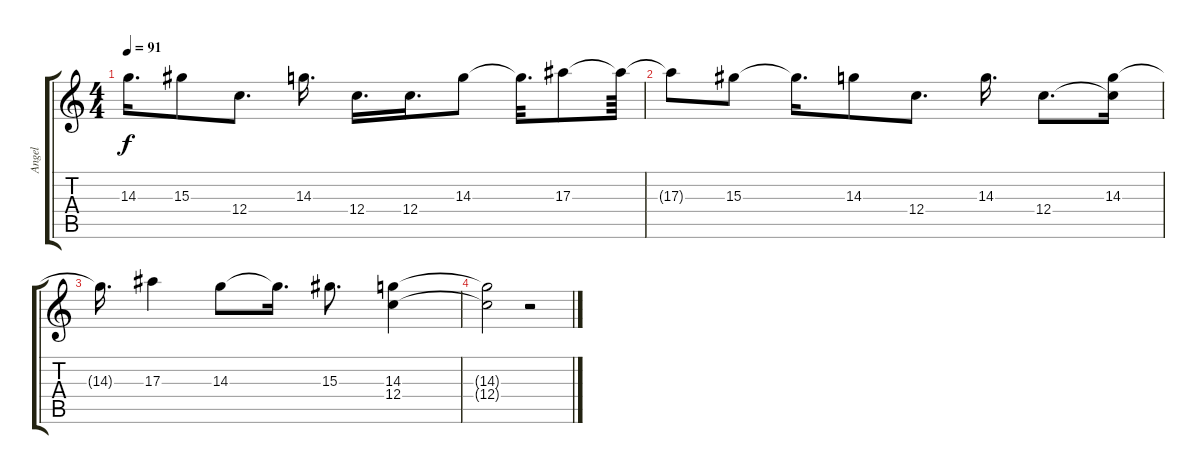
\track ("Angel" "Angel") {instrument overdrivenguitar}
\staff {score tabs}
\tuning (D4 A3 F3 C3 G2 D2) {hide}
\ts (4 4)
\tempo 91
\clef g2
\ks c
14.3{t}.16{d dy f} 15.3.8 12.4.8{d instrument electricguitarclean} 14.3.16{d} 12.4.16{d} 12.4.16{d} 14.3.8 14.3{t}.32{d} 17.3.8 17.3{t}.64 |
17.3{t}.8 15.3.8 15.3{t}.16{d} 14.3.8 12.4.8{d} 14.3.16{d} 12.4.8{d} (14.3 12.4{t}).16 |
14.3{t}.16{d} 17.3.4 14.3.8 14.3{t}.16{d} 15.3.8{d} (14.3 12.4).4 |
(14.3{t} 12.4{t}).2 r.2
